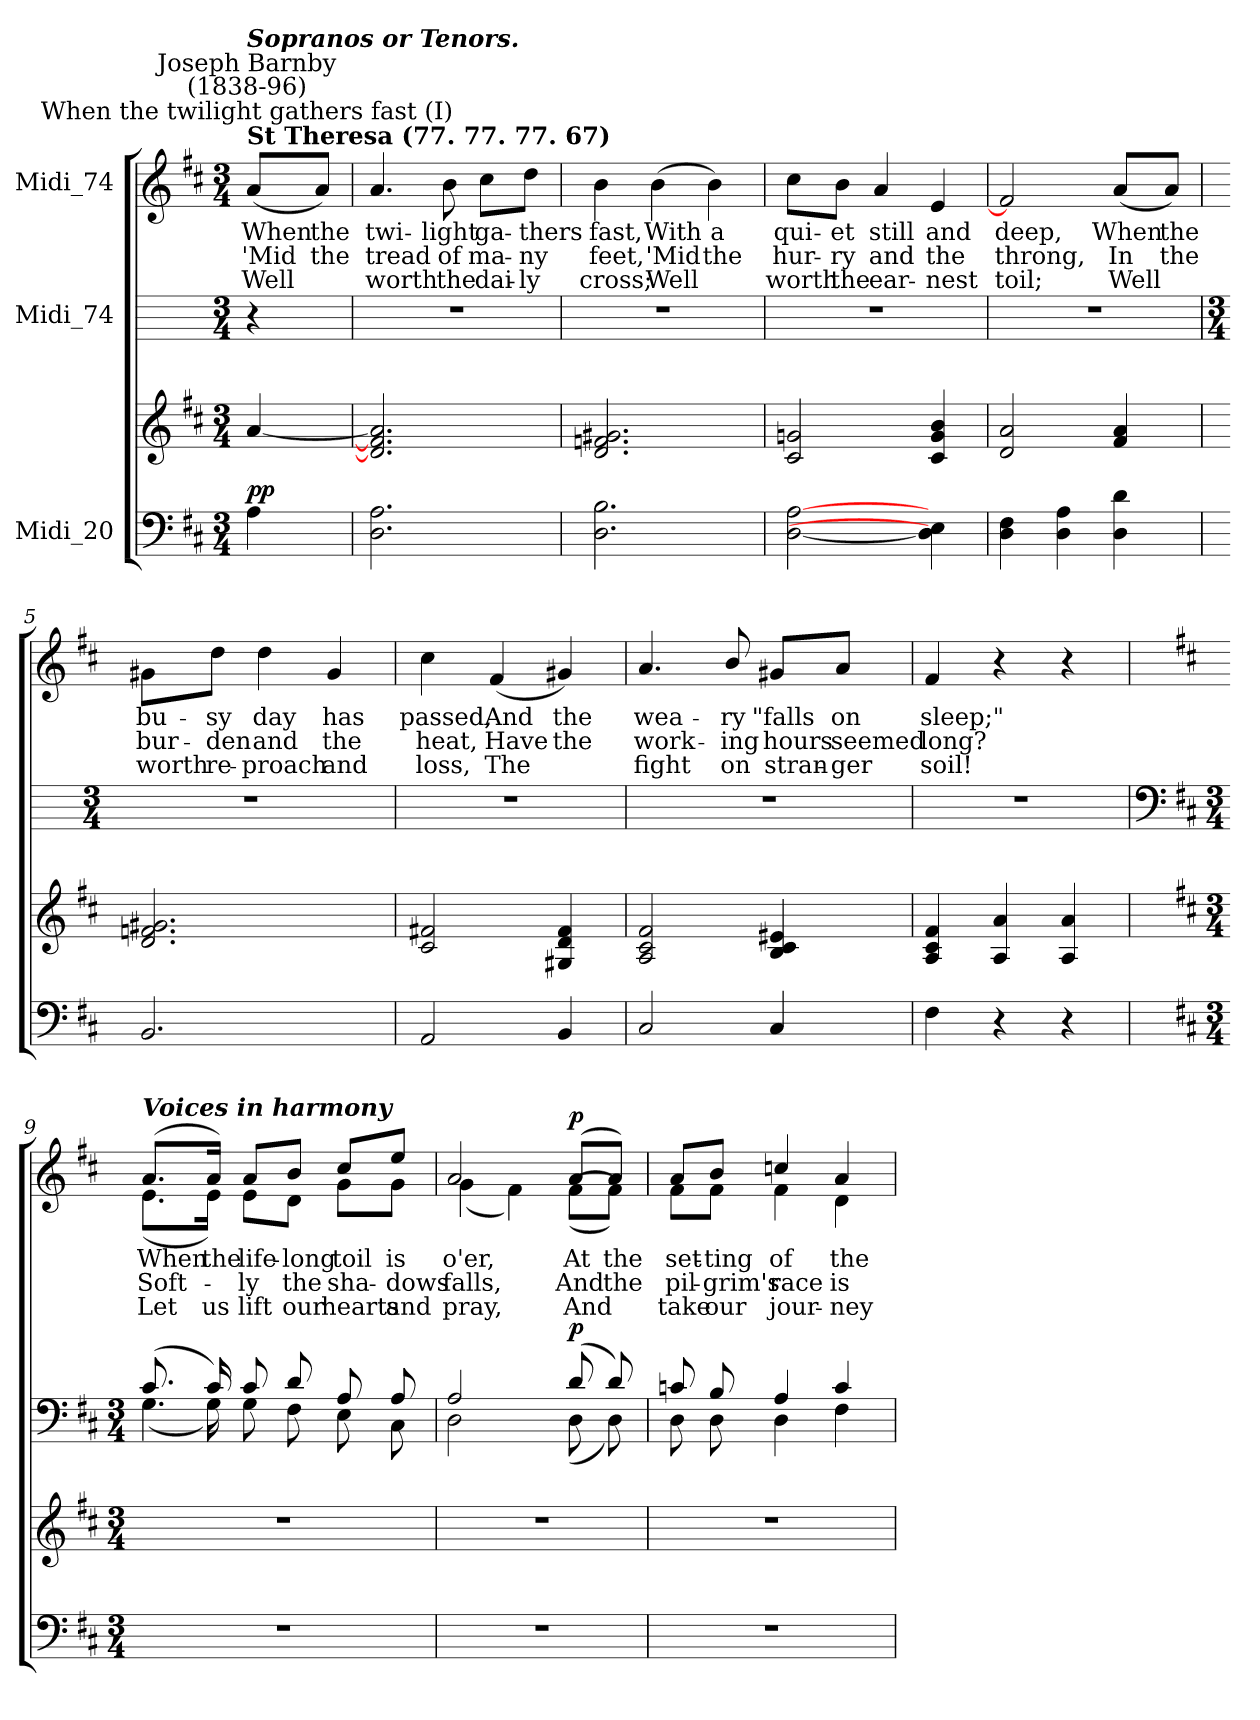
**kern	**kern	**dynam	**kern	**dynam	**kern	**text	**text	**text	**dynam
*part3	*part3	*part3	*part2	*part2	*part1	*part1	*part1	*part1	*part1
*staff4	*staff3	*staff3/4	*staff2	*staff2	*staff1	*staff1	*staff1	*staff1	*staff1
*I"Midi_20	*	*	*I"Midi_74	*	*I"Midi_74	*	*	*	*
*clefF4	*clefG2	*	*	*	*clefG2	*	*	*	*
*k[f#c#]	*k[f#c#]	*	*	*	*k[f#c#]	*	*	*	*
*D:	*D:	*	*	*	*D:	*	*	*	*
*M3/4	*M3/4	*	*M3/4	*	*M3/4	*	*	*	*
=	=	=	=	=	=	=	=	=	=
!	!	!	!	!	!LO:TX:a:B:t=St Theresa (77. 77. 77. 67)	!	!	!	!
!	!	!	!	!	!LO:TX:a:cj:t=When the twilight gathers fast (I)	!	!	!	!
!	!	!	!	!	!LO:TX:a:cj:t=Joseph Barnby\n(1838-96)	!	!	!	!
!	!	!	!	!	!LO:TX:a:Bi:t=Sopranos or Tenors.	!	!	!	!
!	!	!LO:DY:a=2	!	!	!	!LO:LY:b	!LO:LY:b	!LO:LY:b	!
4A	[4a	pp	4r	.	(<8a/L	When	'Mid	Well	.
!	!	!	!	!	!	!LO:LY:b	!LO:LY:b	!	!
.	.	.	.	.	8a/J)	the	the	.	.
=1	=1	=1	=1	=1	=1	=1	=1	=1	=1
!	!	!	!	!	!	!LO:LY:b	!LO:LY:b	!LO:LY:b	!
2.D 2.A	2.d] 2.f#] 2.a]	.	2.r	.	4.a	twi-	-tread	worth	.
!	!	!	!	!	!	!LO:LY:b	!LO:LY:b	!LO:LY:b	!
.	.	.	.	.	8b	light	of	the	.
!	!	!	!	!	!	!LO:LY:b	!LO:LY:b	!LO:LY:b	!
.	.	.	.	.	8cc#\L	ga-	-ma-	-dai-	.
!	!	!	!	!	!	!LO:LY:b	!LO:LY:b	!LO:LY:b	!
.	.	.	.	.	8dd\J	-thers	ny	ly	.
=2	=2	=2	=2	=2	=2	=2	=2	=2	=2
!	!	!	!	!	!	!LO:LY:b	!LO:LY:b	!LO:LY:b	!
2.D 2.B	2.d 2.fn 2.g#X	.	2.r	.	4b	fast,	feet,	cross;	.
!	!	!	!	!	!	!LO:LY:b	!LO:LY:b	!LO:LY:b	!
.	.	.	.	.	(>4b	With	'Mid	Well	.
!	!	!	!	!	!	!LO:LY:b	!LO:LY:b	!	!
.	.	.	.	.	4b)	a	the	.	.
=3	=3	=3	=3	=3	=3	=3	=3	=3	=3
!	!	!	!	!	!	!LO:LY:b	!LO:LY:b	!LO:LY:b	!
[2D [2A	2c# 2gn	.	2.r	.	8cc#\L	qui-	-hur-	-worth	.
!	!	!	!	!	!	!LO:LY:b	!LO:LY:b	!LO:LY:b	!
.	.	.	.	.	8b\J	et	ry	the	.
!	!	!	!	!	!	!LO:LY:b	!LO:LY:b	!LO:LY:b	!
.	.	.	.	.	4a	still	and	ear-	.
!	!	!	!	!	!	!LO:LY:b	!LO:LY:b	!LO:LY:b	!
4D] 4E]	4c# 4g 4b	.	.	.	4e	-and	the	nest	.
=4	=4	=4	=4	=4	=4	=4	=4	=4	=4
!	!	!	!	!	!	!LO:LY:b	!LO:LY:b	!LO:LY:b	!
4D 4F#	2d 2a	.	2.r	.	2f#]	deep,	throng,	toil;	.
4D 4A	.	.	.	.	.	.	.	.	.
!	!	!	!	!	!	!LO:LY:b	!LO:LY:b	!LO:LY:b	!
4D 4d	4f# 4a	.	.	.	(<8a/L	When	In	Well	.
!	!	!	!	!	!	!LO:LY:b	!LO:LY:b	!	!
.	.	.	.	.	8a/J)	the	the	.	.
!!LO:LB:g=z
=5	=5	=5	=5	=5	=5	=5	=5	=5	=5
*	*	*	*M3/4	*	*	*	*	*	*
!	!	!	!	!	!	!LO:LY:b	!LO:LY:b	!LO:LY:b	!
2.BB	2.d 2.fn 2.g#X	.	2.r	.	8g#X\L	bu-	-bur-	-worth	.
!	!	!	!	!	!	!LO:LY:b	!LO:LY:b	!LO:LY:b	!
.	.	.	.	.	8dd\J	sy	den	re-	.
!	!	!	!	!	!	!LO:LY:b	!LO:LY:b	!LO:LY:b	!
.	.	.	.	.	4dd	-day	and	proach	.
!	!	!	!	!	!	!LO:LY:b	!LO:LY:b	!LO:LY:b	!
.	.	.	.	.	4g#	has	the	and	.
=6	=6	=6	=6	=6	=6	=6	=6	=6	=6
!	!	!	!	!	!	!LO:LY:b	!LO:LY:b	!LO:LY:b	!
2AA	2c# 2f#X	.	2.r	.	4cc#	passed,	heat,	loss,	.
!	!	!	!	!	!	!LO:LY:b	!LO:LY:b	!LO:LY:b	!
.	.	.	.	.	(<4f#	And	Have	The	.
!	!	!	!	!	!	!LO:LY:b	!LO:LY:b	!	!
4BB	4G#X 4d 4f#	.	.	.	4g#X)	the	the	.	.
=7	=7	=7	=7	=7	=7	=7	=7	=7	=7
!	!	!	!	!	!	!LO:LY:b	!LO:LY:b	!LO:LY:b	!
2C#	2A 2c# 2f#	.	2.r	.	4.a	wea-	-work-	-fight	.
!	!	!	!	!	!	!LO:LY:b	!LO:LY:b	!LO:LY:b	!
.	.	.	.	.	8b/	ry	ing	on	.
!	!	!	!	!	!	!LO:LY:b	!LO:LY:b	!LO:LY:b	!
4C#	4B 4c# 4e#X	.	.	.	8g#X/L	"falls	hours	stran-	.
!	!	!	!	!	!	!LO:LY:b	!LO:LY:b	!LO:LY:b	!
.	.	.	.	.	8a/J	-on	seemed	ger	.
=8	=8	=8	=8	=8	=8	=8	=8	=8	=8
!	!	!	!	!	!	!LO:LY:b	!LO:LY:b	!LO:LY:b	!
4F#	4A 4c# 4f#	.	2.r	.	4f#	sleep;"	long?	soil!	.
4r	4A 4a	.	.	.	4r	.	.	.	.
4r	4A 4a	.	.	.	4r	.	.	.	.
!!LO:LB:g=z
=9	=9	=9	=9	=9	=9	=9	=9	=9	=9
*	*	*	*clefF4	*	*	*	*	*	*
*	*	*	*k[f#c#]	*	*	*	*	*	*
*	*	*	*D:	*	*	*	*	*	*
*M3/4	*M3/4	*	*M3/4	*	*	*	*	*	*
*	*	*	*^	*	*^	*	*	*	*
!	!	!	!	!	!	!LO:TX:a:Bi:t=Voices in harmony	!	!	!	!	!
!	!	!	!	!	!	!	!	!LO:LY:b	!LO:LY:b	!LO:LY:b	!
2.r	2.r	.	(>8.c#/	(>8.G\J	.	(>8.a/L	(>8.e\L	When	Soft-	Let	.
!	!	!	!	!	!	!	!	!LO:LY:b	!	!LO:LY:b	!
.	.	.	16c#/)	16G\)	.	16a/Jk)	16e\Jk)	the	.	us	.
!	!	!	!	!	!	!	!	!LO:LY:b	!LO:LY:b	!LO:LY:b	!
.	.	.	8c#/	8G\	.	8a/L	8e\L	life-	-ly	lift	.
!	!	!	!	!	!	!	!	!LO:LY:b	!LO:LY:b	!LO:LY:b	!
.	.	.	8d/	8F#\	.	8b/J	8d\J	long	the	our	.
!	!	!	!	!	!	!	!	!LO:LY:b	!LO:LY:b	!LO:LY:b	!
.	.	.	8A/	8E\	.	8cc#/L	8g\L	toil	sha-	-hearts	.
!	!	!	!	!	!	!	!	!LO:LY:b	!LO:LY:b	!LO:LY:b	!
.	.	.	8A/L	8C#\	.	8ee/J	8g\J	is	dows	and	.
=10	=10	=10	=10	=10	=10	=10	=10	=10	=10	=10	=10
!	!	!	!	!	!	!	!	!LO:LY:b	!LO:LY:b	!LO:LY:b	!
2.r	2.r	.	2A/	2D\	.	2a/	(<4g\	o'er,	falls,	pray,	.
.	.	.	.	.	.	.	4f#\)	.	.	.	.
!	!	!	!	!	!LO:DY:a	!	!	!LO:LY:b	!LO:LY:b	!LO:LY:b	!LO:DY:b
.	.	.	(>8d/	(<8D\	p	(>8a/L	(<(<8f#\L	At	And	And	p
!	!	!	!	!	!	!	!	!LO:LY:b	!LO:LY:b	!	!
.	.	.	8d/)	8D\)	.	8a/J)	8f#\J))	the	the	.	.
=11	=11	=11	=11	=11	=11	=11	=11	=11	=11	=11	=11
!	!	!	!	!	!	!	!	!LO:LY:b	!LO:LY:b	!LO:LY:b	!
2.r	2.r	.	8cn/	8D\	.	8a/L	8f#\L	set-	-pil-	-take	.
!	!	!	!	!	!	!	!	!LO:LY:b	!LO:LY:b	!LO:LY:b	!
.	.	.	8B/	8D\	.	8b/J	8f#\J	ting	grim's	our	.
!	!	!	!	!	!	!	!	!LO:LY:b	!LO:LY:b	!LO:LY:b	!
.	.	.	4A/	4D\	.	4ccn/	4f#\	of	race	jour-	.
!	!	!	!	!	!	!	!	!LO:LY:b	!LO:LY:b	!LO:LY:b	!
.	.	.	4c/	4F#\	.	4a/	4d\	-the	is	ney	.
*	*	*	*v	*v	*	*	*	*	*	*	*
*	*	*	*	*	*v	*v	*	*	*	*
=	=	=	=	=	=	=	=	=	=
*-	*-	*-	*-	*-	*-	*-	*-	*-	*-
